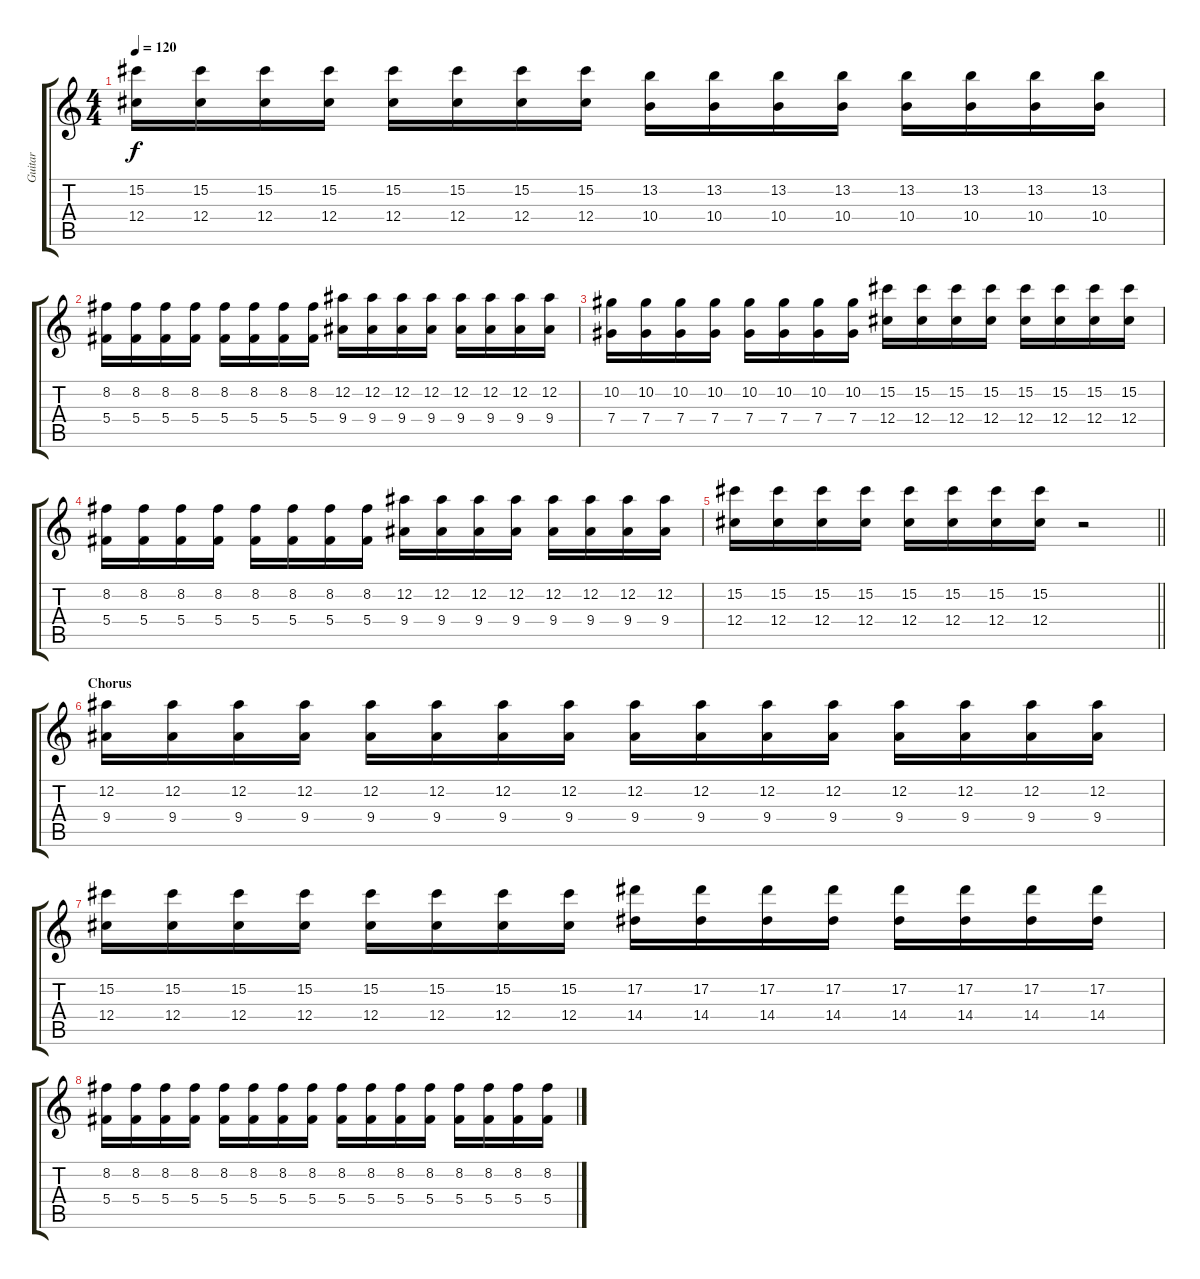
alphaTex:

\track ("Guitar" "Guitar") {instrument distortionguitar}
\staff {score tabs}
\tuning (Eb4 Bb3 Gb3 Db3 Ab2 Eb2) {hide}
\ts (4 4)
\tempo 120
\clef g2
\ks c
(15.2 12.4).16{dy f} (15.2 12.4).16 (15.2 12.4).16 (15.2 12.4).16 (15.2 12.4).16 (15.2 12.4).16 (15.2 12.4).16 (15.2 12.4).16 (13.2 10.4).16 (13.2 10.4).16 (13.2 10.4).16 (13.2 10.4).16 (13.2 10.4).16 (13.2 10.4).16 (13.2 10.4).16 (13.2 10.4).16 |
(8.2 5.4).16 (8.2 5.4).16 (8.2 5.4).16 (8.2 5.4).16 (8.2 5.4).16 (8.2 5.4).16 (8.2 5.4).16 (8.2 5.4).16 (12.2 9.4).16 (12.2 9.4).16 (12.2 9.4).16 (12.2 9.4).16 (12.2 9.4).16 (12.2 9.4).16 (12.2 9.4).16 (12.2 9.4).16 |
(10.2 7.4).16 (10.2 7.4).16 (10.2 7.4).16 (10.2 7.4).16 (10.2 7.4).16 (10.2 7.4).16 (10.2 7.4).16 (10.2 7.4).16 (15.2 12.4).16 (15.2 12.4).16 (15.2 12.4).16 (15.2 12.4).16 (15.2 12.4).16 (15.2 12.4).16 (15.2 12.4).16 (15.2 12.4).16 |
(8.2 5.4).16 (8.2 5.4).16 (8.2 5.4).16 (8.2 5.4).16 (8.2 5.4).16 (8.2 5.4).16 (8.2 5.4).16 (8.2 5.4).16 (12.2 9.4).16 (12.2 9.4).16 (12.2 9.4).16 (12.2 9.4).16 (12.2 9.4).16 (12.2 9.4).16 (12.2 9.4).16 (12.2 9.4).16 |
\barLineRight lightlight
(15.2 12.4).16 (15.2 12.4).16 (15.2 12.4).16 (15.2 12.4).16 (15.2 12.4).16 (15.2 12.4).16 (15.2 12.4).16 (15.2 12.4).16 r.2 |
\section ("" "Chorus")
(12.2 9.4).16{volume 11 balance 8} (12.2 9.4).16 (12.2 9.4).16 (12.2 9.4).16 (12.2 9.4).16 (12.2 9.4).16 (12.2 9.4).16 (12.2 9.4).16 (12.2 9.4).16 (12.2 9.4).16 (12.2 9.4).16 (12.2 9.4).16 (12.2 9.4).16 (12.2 9.4).16 (12.2 9.4).16 (12.2 9.4).16 |
(15.2 12.4).16 (15.2 12.4).16 (15.2 12.4).16 (15.2 12.4).16 (15.2 12.4).16 (15.2 12.4).16 (15.2 12.4).16 (15.2 12.4).16 (17.2 14.4).16 (17.2 14.4).16 (17.2 14.4).16 (17.2 14.4).16 (17.2 14.4).16 (17.2 14.4).16 (17.2 14.4).16 (17.2 14.4).16 |
(8.2 5.4).16 (8.2 5.4).16 (8.2 5.4).16 (8.2 5.4).16 (8.2 5.4).16 (8.2 5.4).16 (8.2 5.4).16 (8.2 5.4).16 (8.2 5.4).16 (8.2 5.4).16 (8.2 5.4).16 (8.2 5.4).16 (8.2 5.4).16 (8.2 5.4).16 (8.2 5.4).16 (8.2 5.4).16
